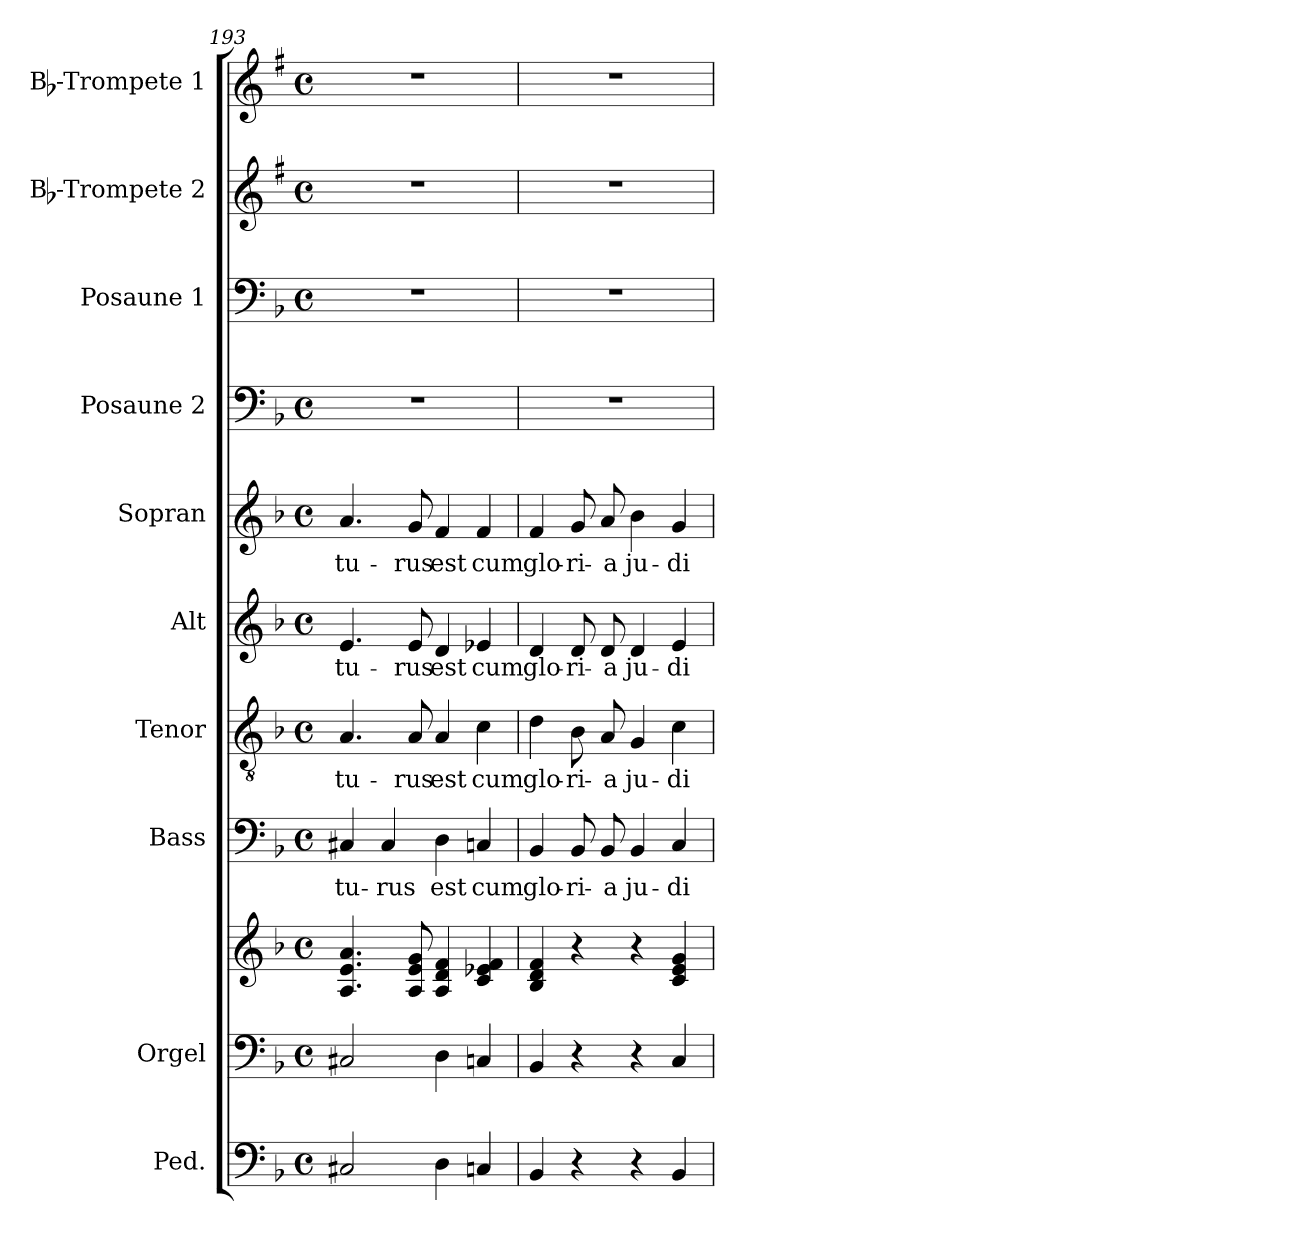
**kern	**kern	**kern	**kern	**text	**kern	**text	**kern	**text	**kern	**text	**kern	**kern	**kern	**kern
*part10	*part9	*part9	*part8	*part8	*part7	*part7	*part6	*part6	*part5	*part5	*part4	*part3	*part2	*part1
*staff11	*staff10	*staff9	*staff8	*staff8	*staff7	*staff7	*staff6	*staff6	*staff5	*staff5	*staff4	*staff3	*staff2	*staff1
*I"Ped.	*I"Orgel	*	*I"Bass	*	*I"Tenor	*	*I"Alt	*	*I"Sopran	*	*I"Posaune 2	*I"Posaune 1	*I"Bb-Trompete 2	*I"Bb-Trompete 1
*	*I'Org.	*	*I'B.	*	*I'T.	*	*I'A.	*	*I'S.	*	*I'Pos. 2	*I'Pos. 1	*I'Bb Trp. 2	*I'Bb Trp. 1
!!LO:PB:g=z
*clefF4	*clefF4	*clefG2	*clefF4	*	*clefGv2	*	*clefG2	*	*clefG2	*	*clefF4	*clefF4	*clefG2	*clefG2
*ITrd7c12	*	*	*	*	*	*	*	*	*	*	*	*	*ITrd1c2	*ITrd1c2
*k[b-]	*k[b-]	*k[b-]	*k[b-]	*	*k[b-]	*	*k[b-]	*	*k[b-]	*	*k[b-]	*k[b-]	*k[b-]	*k[b-]
*F:	*F:	*F:	*F:	*	*F:	*	*F:	*	*F:	*	*F:	*F:	*F:	*F:
*M4/4	*M4/4	*M4/4	*M4/4	*	*M4/4	*	*M4/4	*	*M4/4	*	*M4/4	*M4/4	*M4/4	*M4/4
*met(c)	*met(c)	*met(c)	*met(c)	*	*met(c)	*	*met(c)	*	*met(c)	*	*met(c)	*met(c)	*met(c)	*met(c)
=193	=193	=193	=193	=193	=193	=193	=193	=193	=193	=193	=193	=193	=193	=193
!	!	!	!	!LO:LY:b	!	!LO:LY:b	!	!LO:LY:b	!	!LO:LY:b	!	!	!	!
2CC#X/	2C#X/	4.A/ 4.e/ 4.a/	4C#X/	-tu-	4.A/	-tu-	4.e/	-tu-	4.a/	-tu-	1r	1r	1r	1r
!	!	!	!	!LO:LY:b	!	!	!	!	!	!	!	!	!	!
.	.	.	4C#/	-rus	.	.	.	.	.	.	.	.	.	.
!	!	!	!	!	!	!LO:LY:b	!	!LO:LY:b	!	!LO:LY:b	!	!	!	!
.	.	8A/ 8e/ 8g/	.	.	8A/	-rus	8e/	-rus	8g/	-rus	.	.	.	.
!	!	!	!	!LO:LY:b	!	!LO:LY:b	!	!LO:LY:b	!	!LO:LY:b	!	!	!	!
4DD\	4D\	4A/ 4d/ 4f/	4D\	est	4A/	est	4d/	est	4f/	est	.	.	.	.
!	!	!	!	!LO:LY:b	!	!LO:LY:b	!	!LO:LY:b	!	!LO:LY:b	!	!	!	!
4CCn/	4Cn/	4c/ 4e-X/ 4f/	4Cn/	cum	4c\	cum	4e-X/	cum	4f/	cum	.	.	.	.
=194	=194	=194	=194	=194	=194	=194	=194	=194	=194	=194	=194	=194	=194	=194
!	!	!	!	!LO:LY:b	!	!LO:LY:b	!	!LO:LY:b	!	!LO:LY:b	!	!	!	!
4BBB-/	4BB-/	4B-/ 4d/ 4f/	4BB-/	glo-	4d\	glo-	4d/	glo-	4f/	glo-	1r	1r	1r	1r
!	!	!	!	!LO:LY:b	!	!LO:LY:b	!	!LO:LY:b	!	!LO:LY:b	!	!	!	!
4r	4r	4r	8BB-/	-ri-	8B-\	-ri-	8d/	-ri-	8g/	-ri-	.	.	.	.
!	!	!	!	!LO:LY:b	!	!LO:LY:b	!	!LO:LY:b	!	!LO:LY:b	!	!	!	!
.	.	.	8BB-/	-a	8A/	-a	8d/	-a	8a/	-a	.	.	.	.
!	!	!	!	!LO:LY:b	!	!LO:LY:b	!	!LO:LY:b	!	!LO:LY:b	!	!	!	!
4r	4r	4r	4BB-/	ju-	4G/	ju-	4d/	ju-	4b-\	ju-	.	.	.	.
!	!	!	!	!LO:LY:b	!	!LO:LY:b	!	!LO:LY:b	!	!LO:LY:b	!	!	!	!
4BBB-/	4C/	4c/ 4e/ 4g/	4C/	-di-	4c\	-di-	4e/	-di-	4g/	-di-	.	.	.	.
=	=	=	=	=	=	=	=	=	=	=	=	=	=	=
*-	*-	*-	*-	*-	*-	*-	*-	*-	*-	*-	*-	*-	*-	*-
